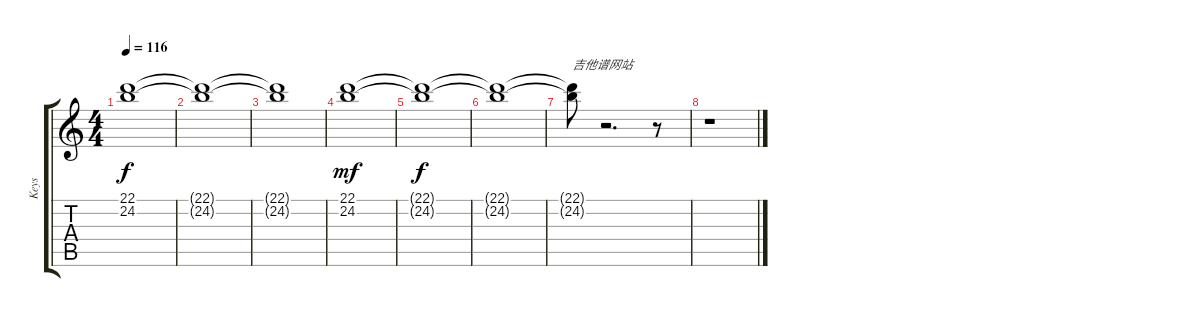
\track ("Keys" "Keys") {instrument rockorgan}
\staff {score tabs}
\tuning (E4 B3 G3 D3 A2 E2) {hide}
\ts (4 4)
\tempo 116
\clef g2
\ks c
(22.1{t} 24.2{t}).1{dy f} |
(22.1{t} 24.2{t}).1 |
(22.1{t} 24.2{t}).1 |
(22.1 24.2).1{dy mf} |
(22.1{t} 24.2{t}).1{dy f} |
(22.1{t} 24.2{t}).1 |
(22.1{t} 24.2{t}).8{txt "吉他谱网站"} r.2{d} r.8 |
r.1
